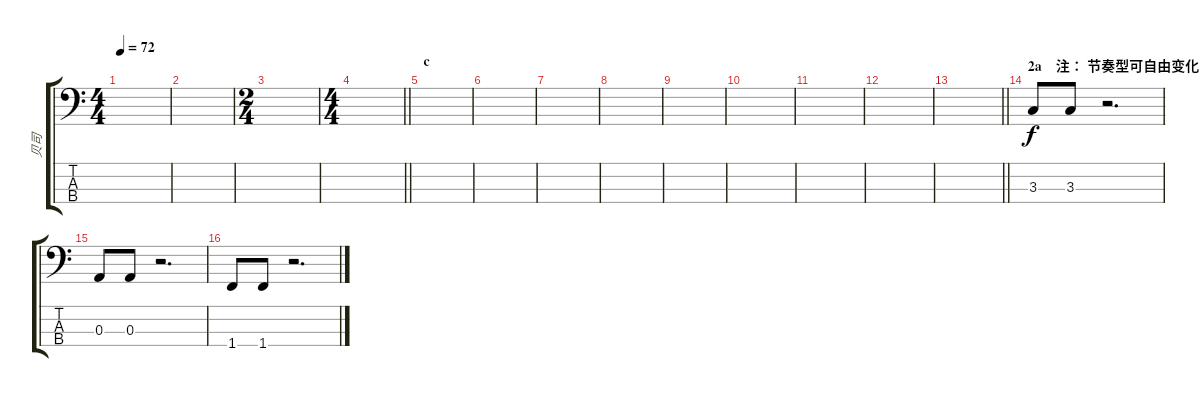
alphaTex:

\track ("贝司" "贝司") {instrument electricbassfinger}
\staff {score tabs}
\tuning (G2 D2 A1 E1) {hide}
\ts (4 4)
\tempo 72
\clef f4
\ks c
|
|
\ts (2 4)
|
\ts (4 4)
\barLineRight lightlight
|
\section ("" "c")
|
|
|
|
|
|
|
|
\barLineRight lightlight
|
\section ("" "2a    注： 节奏型可自由变化或 跟段落1相同")
3.3.8 3.3.8 r.2{d} |
0.3.8 0.3.8 r.2{d} |
1.4.8 1.4.8 r.2{d}
